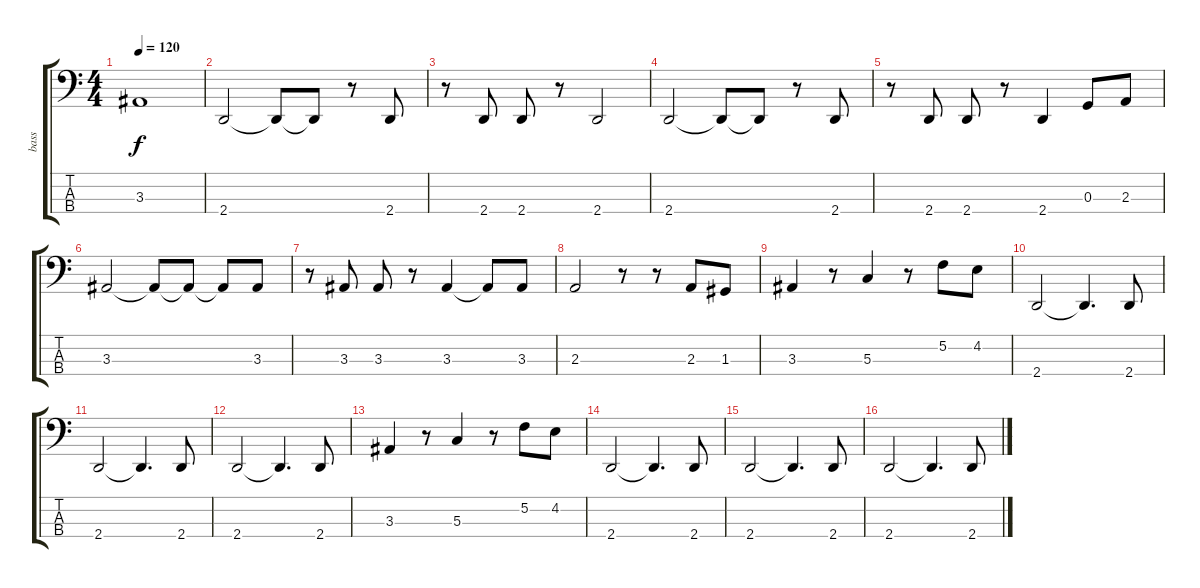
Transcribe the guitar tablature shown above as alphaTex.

\track ("bass" "bass") {instrument electricbasspick}
\staff {score tabs}
\tuning (F2 C2 G1 C1) {hide}
\ts (4 4)
\tempo 120
\clef f4
\ks c
3.3.1{dy f} |
2.4.2 2.4{t}.8 2.4{t}.8 r.8 2.4.8 |
r.8 2.4.8 2.4.8 r.8 2.4.2 |
2.4.2 2.4{t}.8 2.4{t}.8 r.8 2.4.8 |
r.8 2.4.8 2.4.8 r.8 2.4.4 0.3.8 2.3.8 |
3.3.2 3.3{t}.8 3.3{t}.8 3.3{t}.8 3.3.8 |
r.8 3.3.8 3.3.8 r.8 3.3.4 3.3{t}.8 3.3.8 |
2.3.2 r.8 r.8 2.3.8 1.3.8 |
3.3.4 r.8 5.3.4 r.8 5.2.8 4.2.8 |
2.4.2 2.4{t}.4{d} 2.4.8 |
2.4.2 2.4{t}.4{d} 2.4.8 |
2.4.2 2.4{t}.4{d} 2.4.8 |
3.3.4 r.8 5.3.4 r.8 5.2.8 4.2.8 |
2.4.2 2.4{t}.4{d} 2.4.8 |
2.4.2 2.4{t}.4{d} 2.4.8 |
2.4.2 2.4{t}.4{d} 2.4.8
